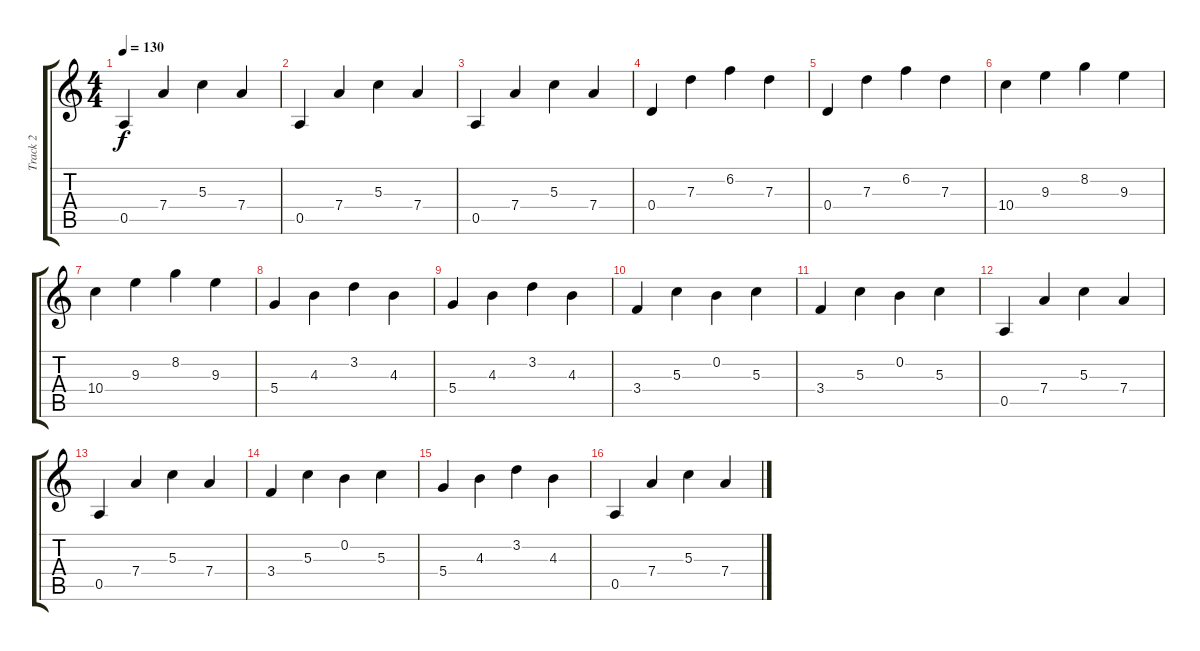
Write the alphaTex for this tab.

\track ("Track 2" "Track 2") {instrument electricguitarclean}
\staff {score tabs}
\tuning (E4 B3 G3 D3 A2 E2) {hide}
\ts (4 4)
\tempo 130
\clef g2
\ks c
0.5.4{dy f} 7.4.4 5.3.4 7.4.4 |
0.5.4 7.4.4 5.3.4 7.4.4 |
0.5.4 7.4.4 5.3.4 7.4.4 |
0.4.4 7.3.4 6.2.4 7.3.4 |
0.4.4 7.3.4 6.2.4 7.3.4 |
10.4.4 9.3.4 8.2.4 9.3.4 |
10.4.4 9.3.4 8.2.4 9.3.4 |
5.4.4 4.3.4 3.2.4 4.3.4 |
5.4.4 4.3.4 3.2.4 4.3.4 |
3.4.4 5.3.4 0.2.4 5.3.4 |
3.4.4 5.3.4 0.2.4 5.3.4 |
0.5.4 7.4.4 5.3.4 7.4.4 |
0.5.4 7.4.4 5.3.4 7.4.4 |
3.4.4 5.3.4 0.2.4 5.3.4 |
5.4.4 4.3.4 3.2.4 4.3.4 |
0.5.4 7.4.4 5.3.4 7.4.4
